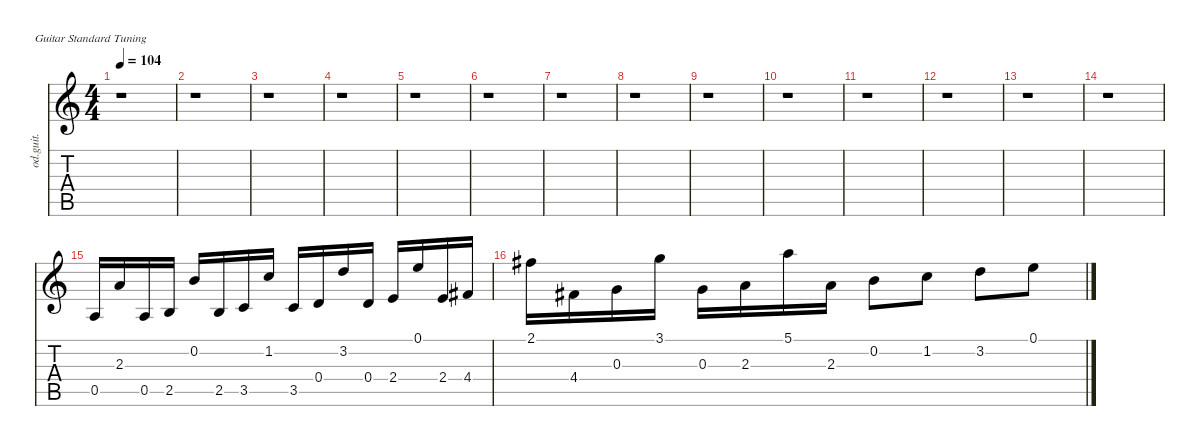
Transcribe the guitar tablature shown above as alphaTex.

\defaultSystemsLayout 4
\hideDynamics
\bracketExtendMode nobrackets
\otherSystemsTrackNameOrientation horizontal
\track ("Guitar Right" "od.guit.") {instrument overdrivenguitar}
\staff {score tabs}
\tuning (E4 B3 G3 D3 A2 E2)
\ts (4 4)
\tempo 104
\clef g2
\ks c
r.1{dy f beam Down} |
r.1{beam Down} |
r.1{beam Down} |
r.1{beam Down} |
r.1{beam Down} |
r.1{beam Down} |
r.1{beam Down} |
r.1{beam Down} |
r.1{beam Down} |
r.1{beam Down} |
r.1{beam Down} |
r.1{beam Down} |
r.1{beam Down} |
r.1{beam Down} |
0.5.16{beam Up} 2.3.16{beam Up} 0.5.16{beam Up} 2.5.16{beam Up} 0.2.16{beam Up} 2.5.16{beam Up} 3.5.16{beam Up} 1.2.16{beam Up} 3.5.16{beam Up} 0.4.16{beam Up} 3.2.16{beam Up} 0.4.16{beam Up} 2.4.16{beam Up} 0.1.16{beam Up} 2.4.16{beam Up} 4.4{acc #}.16{beam Up} |
2.1{acc #}.16{beam Down} 4.4{acc #}.16{beam Down} 0.3.16{beam Down} 3.1.16{beam Down} 0.3.16{beam Down} 2.3.16{beam Down} 5.1.16{beam Down} 2.3.16{beam Down} 0.2.8{beam Down} 1.2.8{beam Down} 3.2.8{beam Down} 0.1.8{beam Down}
